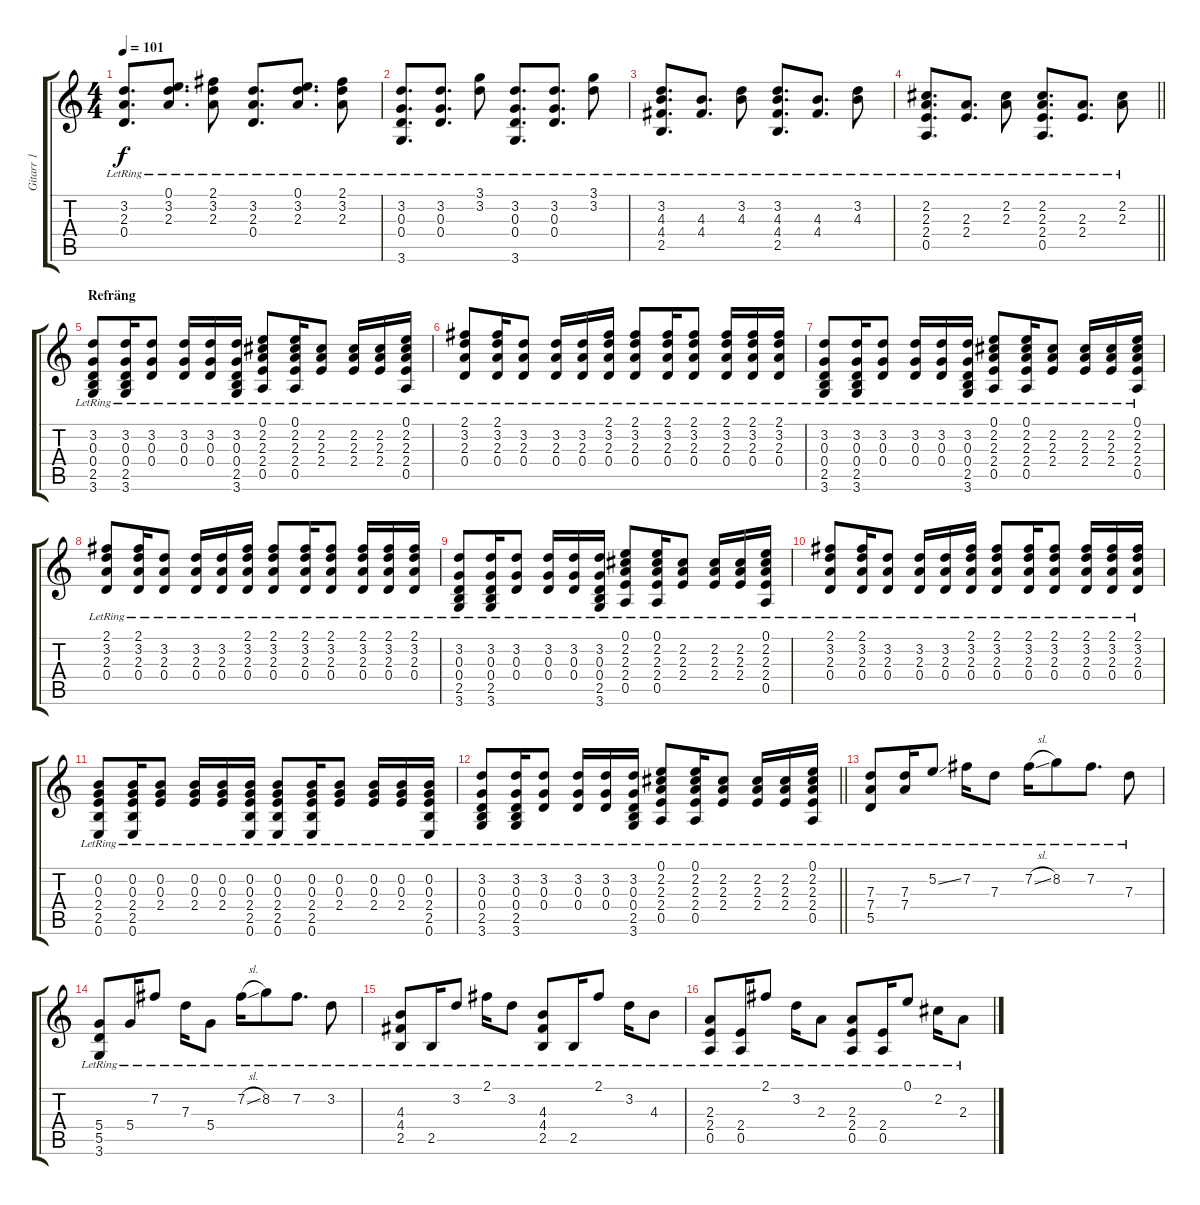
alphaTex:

\track ("Gitarr 1" "Gitarr 1") {instrument electricguitarjazz}
\staff {score tabs}
\tuning (E4 B3 G3 D3 A2 E2) {hide}
\ts (4 4)
\tempo 101
\clef g2
\ks c
(3.2{lr} 2.3{lr} 0.4{lr}).8{d dy f} (0.1{lr} 3.2{lr} 2.3{lr}).8{d} (2.1{lr} 3.2{lr} 2.3{lr}).8 (3.2{lr} 2.3{lr} 0.4{lr}).8{d} (0.1{lr} 3.2{lr} 2.3{lr}).8{d} (2.1{lr} 3.2{lr} 2.3{lr}).8 |
(3.2{lr} 0.3{lr} 0.4{lr} 3.6{lr}).8{d} (3.2{lr} 0.3{lr} 0.4{lr}).8{d} (3.1{lr} 3.2{lr}).8 (3.2{lr} 0.3{lr} 0.4{lr} 3.6{lr}).8{d} (3.2{lr} 0.3{lr} 0.4{lr}).8{d} (3.1{lr} 3.2{lr}).8 |
(3.2{lr} 4.3{lr} 4.4{lr} 2.5{lr}).8{d} (4.3{lr} 4.4{lr}).8{d} (3.2{lr} 4.3{lr}).8 (3.2{lr} 4.3{lr} 4.4{lr} 2.5{lr}).8{d} (4.3{lr} 4.4{lr}).8{d} (3.2{lr} 4.3{lr}).8 |
\barLineRight lightlight
(2.2{lr} 2.3{lr} 2.4{lr} 0.5{lr}).8{d} (2.3{lr} 2.4{lr}).8{d} (2.2{lr} 2.3{lr}).8 (2.2{lr} 2.3{lr} 2.4{lr} 0.5{lr}).8{d} (2.3{lr} 2.4{lr}).8{d} (2.2{lr} 2.3{lr}).8 |
\section ("" "Refräng")
(3.2{lr} 0.3{lr} 0.4{lr} 2.5 3.6{lr}).8 (3.2{lr} 0.3{lr} 0.4{lr} 2.5 3.6{lr}).16 (3.2{lr} 0.3{lr} 0.4{lr}).8 (3.2{lr} 0.3{lr} 0.4{lr}).16 (3.2{lr} 0.3{lr} 0.4{lr}).16 (3.2{lr} 0.3{lr} 0.4{lr} 2.5 3.6{lr}).16 (0.1{lr} 2.2{lr} 2.3{lr} 2.4{lr} 0.5).8 (0.1{lr} 2.2{lr} 2.3{lr} 2.4{lr} 0.5).16 (2.2{lr} 2.3{lr} 2.4{lr}).8 (2.2{lr} 2.3{lr} 2.4{lr}).16 (2.2{lr} 2.3{lr} 2.4{lr}).16 (0.1{lr} 2.2{lr} 2.3{lr} 2.4{lr} 0.5).16 |
(2.1{lr} 3.2{lr} 2.3{lr} 0.4{lr}).8 (2.1{lr} 3.2{lr} 2.3{lr} 0.4{lr}).16 (3.2{lr} 2.3{lr} 0.4{lr}).8 (3.2{lr} 2.3{lr} 0.4{lr}).16 (3.2{lr} 2.3{lr} 0.4{lr}).16 (2.1{lr} 3.2{lr} 2.3{lr} 0.4{lr}).16 (2.1{lr} 3.2{lr} 2.3{lr} 0.4{lr}).8 (2.1{lr} 3.2{lr} 2.3{lr} 0.4{lr}).16 (2.1{lr} 3.2{lr} 2.3{lr} 0.4{lr}).8 (2.1{lr} 3.2{lr} 2.3{lr} 0.4{lr}).16 (2.1{lr} 3.2{lr} 2.3{lr} 0.4{lr}).16 (2.1{lr} 3.2{lr} 2.3{lr} 0.4{lr}).16 |
(3.2{lr} 0.3{lr} 0.4{lr} 2.5 3.6{lr}).8 (3.2{lr} 0.3{lr} 0.4{lr} 2.5 3.6{lr}).16 (3.2{lr} 0.3{lr} 0.4{lr}).8 (3.2{lr} 0.3{lr} 0.4{lr}).16 (3.2{lr} 0.3{lr} 0.4{lr}).16 (3.2{lr} 0.3{lr} 0.4{lr} 2.5 3.6{lr}).16 (0.1{lr} 2.2{lr} 2.3{lr} 2.4{lr} 0.5).8 (0.1{lr} 2.2{lr} 2.3{lr} 2.4{lr} 0.5).16 (2.2{lr} 2.3{lr} 2.4{lr}).8 (2.2{lr} 2.3{lr} 2.4{lr}).16 (2.2{lr} 2.3{lr} 2.4{lr}).16 (0.1{lr} 2.2{lr} 2.3{lr} 2.4{lr} 0.5).16 |
(2.1{lr} 3.2{lr} 2.3{lr} 0.4{lr}).8 (2.1{lr} 3.2{lr} 2.3{lr} 0.4{lr}).16 (3.2{lr} 2.3{lr} 0.4{lr}).8 (3.2{lr} 2.3{lr} 0.4{lr}).16 (3.2{lr} 2.3{lr} 0.4{lr}).16 (2.1{lr} 3.2{lr} 2.3{lr} 0.4{lr}).16 (2.1{lr} 3.2{lr} 2.3{lr} 0.4{lr}).8 (2.1{lr} 3.2{lr} 2.3{lr} 0.4{lr}).16 (2.1{lr} 3.2{lr} 2.3{lr} 0.4{lr}).8 (2.1{lr} 3.2{lr} 2.3{lr} 0.4{lr}).16 (2.1{lr} 3.2{lr} 2.3{lr} 0.4{lr}).16 (2.1{lr} 3.2{lr} 2.3{lr} 0.4{lr}).16 |
(3.2{lr} 0.3{lr} 0.4{lr} 2.5 3.6{lr}).8 (3.2{lr} 0.3{lr} 0.4{lr} 2.5 3.6{lr}).16 (3.2{lr} 0.3{lr} 0.4{lr}).8 (3.2{lr} 0.3{lr} 0.4{lr}).16 (3.2{lr} 0.3{lr} 0.4{lr}).16 (3.2{lr} 0.3{lr} 0.4{lr} 2.5 3.6{lr}).16 (0.1{lr} 2.2{lr} 2.3{lr} 2.4{lr} 0.5).8 (0.1{lr} 2.2{lr} 2.3{lr} 2.4{lr} 0.5).16 (2.2{lr} 2.3{lr} 2.4{lr}).8 (2.2{lr} 2.3{lr} 2.4{lr}).16 (2.2{lr} 2.3{lr} 2.4{lr}).16 (0.1{lr} 2.2{lr} 2.3{lr} 2.4{lr} 0.5).16 |
(2.1{lr} 3.2{lr} 2.3{lr} 0.4{lr}).8 (2.1{lr} 3.2{lr} 2.3{lr} 0.4{lr}).16 (3.2{lr} 2.3{lr} 0.4{lr}).8 (3.2{lr} 2.3{lr} 0.4{lr}).16 (3.2{lr} 2.3{lr} 0.4{lr}).16 (2.1{lr} 3.2{lr} 2.3{lr} 0.4{lr}).16 (2.1{lr} 3.2{lr} 2.3{lr} 0.4{lr}).8 (2.1{lr} 3.2{lr} 2.3{lr} 0.4{lr}).16 (2.1{lr} 3.2{lr} 2.3{lr} 0.4{lr}).8 (2.1{lr} 3.2{lr} 2.3{lr} 0.4{lr}).16 (2.1{lr} 3.2{lr} 2.3{lr} 0.4{lr}).16 (2.1{lr} 3.2{lr} 2.3{lr} 0.4{lr}).16 |
(0.2{lr} 0.3{lr} 2.4{lr} 2.5 0.6{lr}).8 (0.2{lr} 0.3{lr} 2.4{lr} 2.5 0.6{lr}).16 (0.2{lr} 0.3{lr} 2.4{lr}).8 (0.2{lr} 0.3{lr} 2.4{lr}).16 (0.2{lr} 0.3{lr} 2.4{lr}).16 (0.2{lr} 0.3{lr} 2.4{lr} 2.5 0.6{lr}).16 (0.2{lr} 0.3{lr} 2.4{lr} 2.5 0.6{lr}).8 (0.2{lr} 0.3{lr} 2.4{lr} 2.5 0.6{lr}).16 (0.2{lr} 0.3{lr} 2.4{lr}).8 (0.2{lr} 0.3{lr} 2.4{lr}).16 (0.2{lr} 0.3{lr} 2.4{lr}).16 (0.2{lr} 0.3{lr} 2.4{lr} 2.5 0.6{lr}).16 |
\barLineRight lightlight
(3.2{lr} 0.3{lr} 0.4{lr} 2.5 3.6{lr}).8 (3.2{lr} 0.3{lr} 0.4{lr} 2.5 3.6{lr}).16 (3.2{lr} 0.3{lr} 0.4{lr}).8 (3.2{lr} 0.3{lr} 0.4{lr}).16 (3.2{lr} 0.3{lr} 0.4{lr}).16 (3.2{lr} 0.3{lr} 0.4{lr} 2.5 3.6{lr}).16 (0.1{lr} 2.2{lr} 2.3{lr} 2.4{lr} 0.5).8 (0.1{lr} 2.2{lr} 2.3{lr} 2.4{lr} 0.5).16 (2.2{lr} 2.3{lr} 2.4{lr}).8 (2.2{lr} 2.3{lr} 2.4{lr}).16 (2.2{lr} 2.3{lr} 2.4{lr}).16 (0.1{lr} 2.2{lr} 2.3{lr} 2.4{lr} 0.5).16 |
(7.3{lr} 7.4{lr} 5.5{lr}).8 (7.3{lr} 7.4{lr}).16 5.2{ss lr}.8 7.2{lr}.16 7.3{lr}.8 7.2{sl lr}.16 8.2{lr}.8 7.2{lr}.8{d} 7.3{lr}.8 |
(5.4{lr} 5.5{lr} 3.6{lr}).8 5.4{lr}.16 7.2{lr}.8 7.3{lr}.16 5.4{lr}.8 7.2{sl lr}.16 8.2{lr}.8 7.2{lr}.8{d} 3.2{lr}.8 |
(4.3{lr} 4.4{lr} 2.5{lr}).8 2.5{lr}.16 3.2{lr}.8 2.1{lr}.16 3.2{lr}.8 (4.3{lr} 4.4{lr} 2.5{lr}).8 2.5{lr}.16 2.1{lr}.8 3.2{lr}.16 4.3{lr}.8 |
(2.3{lr} 2.4{lr} 0.5{lr}).8 (2.4{lr} 0.5{lr}).16 2.1{lr}.8 3.2{lr}.16 2.3{lr}.8 (2.3{lr} 2.4{lr} 0.5{lr}).8 (2.4{lr} 0.5{lr}).16 0.1{lr}.8 2.2{lr}.16 2.3{lr}.8
